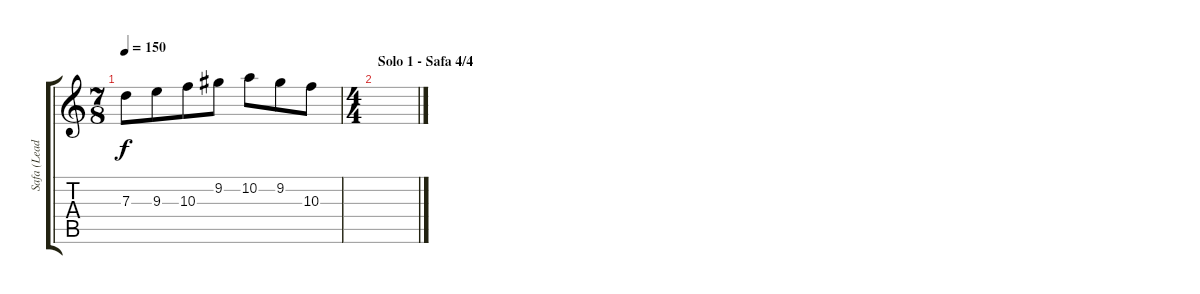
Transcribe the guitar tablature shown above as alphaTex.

\track ("Safa (Lead)" "Safa (Lead") {instrument distortionguitar}
\staff {score tabs}
\tuning (E4 B3 G3 D3 A2 E2) {hide}
\ts (7 8)
\tempo 150
\clef g2
\ks c
7.3.8{dy f} 9.3.8 10.3.8 9.2.8 10.2.8 9.2.8 10.3.8 |
\ts (4 4)
\section ("" "Solo 1 - Safa 4/4")
